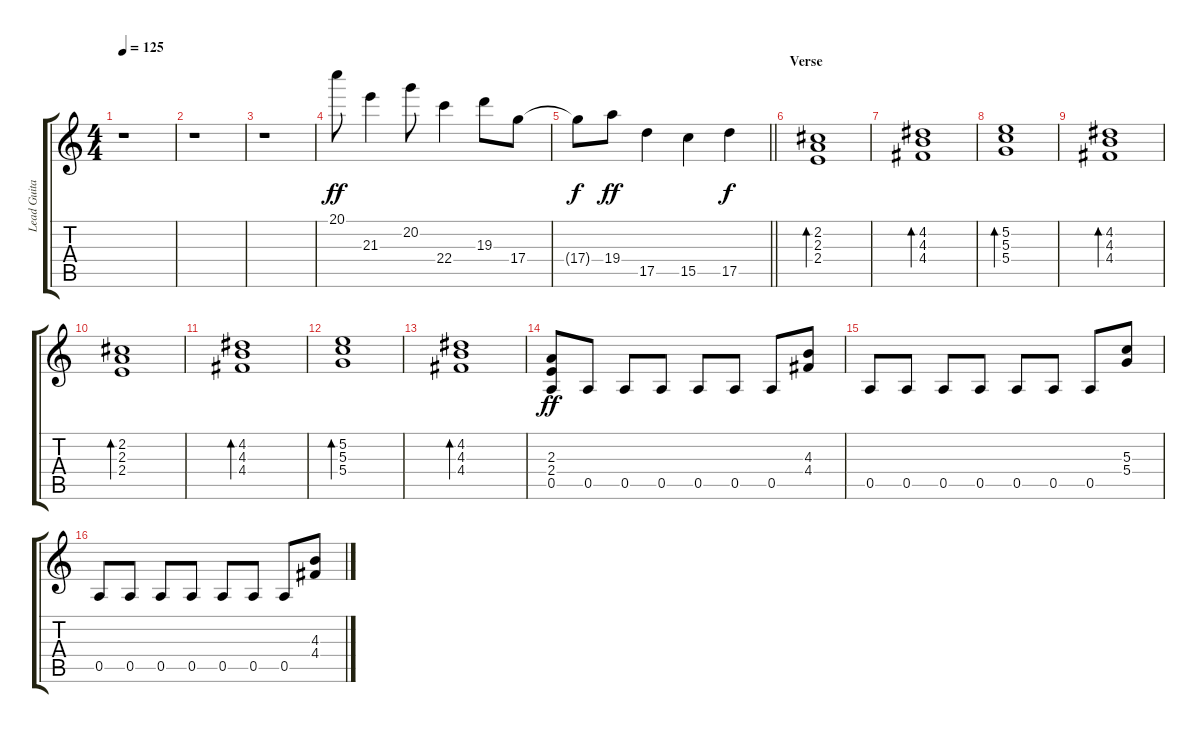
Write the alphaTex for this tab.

\track ("Lead Guitar" "Lead Guita") {instrument overdrivenguitar}
\staff {score tabs}
\tuning (E4 B3 G3 D3 A2 E2) {hide}
\ts (4 4)
\tempo 125
\clef g2
\ks c
r.1{dy f} |
r.1 |
r.1 |
20.1.8{dy ff} 21.3.4 20.2.8 22.4.4 19.3.8 17.4.8 |
\barLineRight lightlight
17.4{t}.8{dy f} 19.4.8{dy ff} 17.5.4 15.5.4 17.5.4{dy f} |
\section ("" "Verse")
(2.2 2.3 2.4).1{bd 120 instrument electricguitarclean} |
(4.2 4.3 4.4).1{bd 120} |
(5.2 5.3 5.4).1{bd 120} |
(4.2 4.3 4.4).1{bd 120} |
(2.2 2.3 2.4).1{bd 120} |
(4.2 4.3 4.4).1{bd 120} |
(5.2 5.3 5.4).1{bd 120} |
(4.2 4.3 4.4).1{bd 120} |
(2.3 2.4 0.5).8{dy ff instrument overdrivenguitar} 0.5.8 0.5.8 0.5.8 0.5.8 0.5.8 0.5.8 (4.3 4.4).8 |
0.5.8 0.5.8 0.5.8 0.5.8 0.5.8 0.5.8 0.5.8 (5.3 5.4).8 |
0.5.8 0.5.8 0.5.8 0.5.8 0.5.8 0.5.8 0.5.8 (4.3 4.4).8
